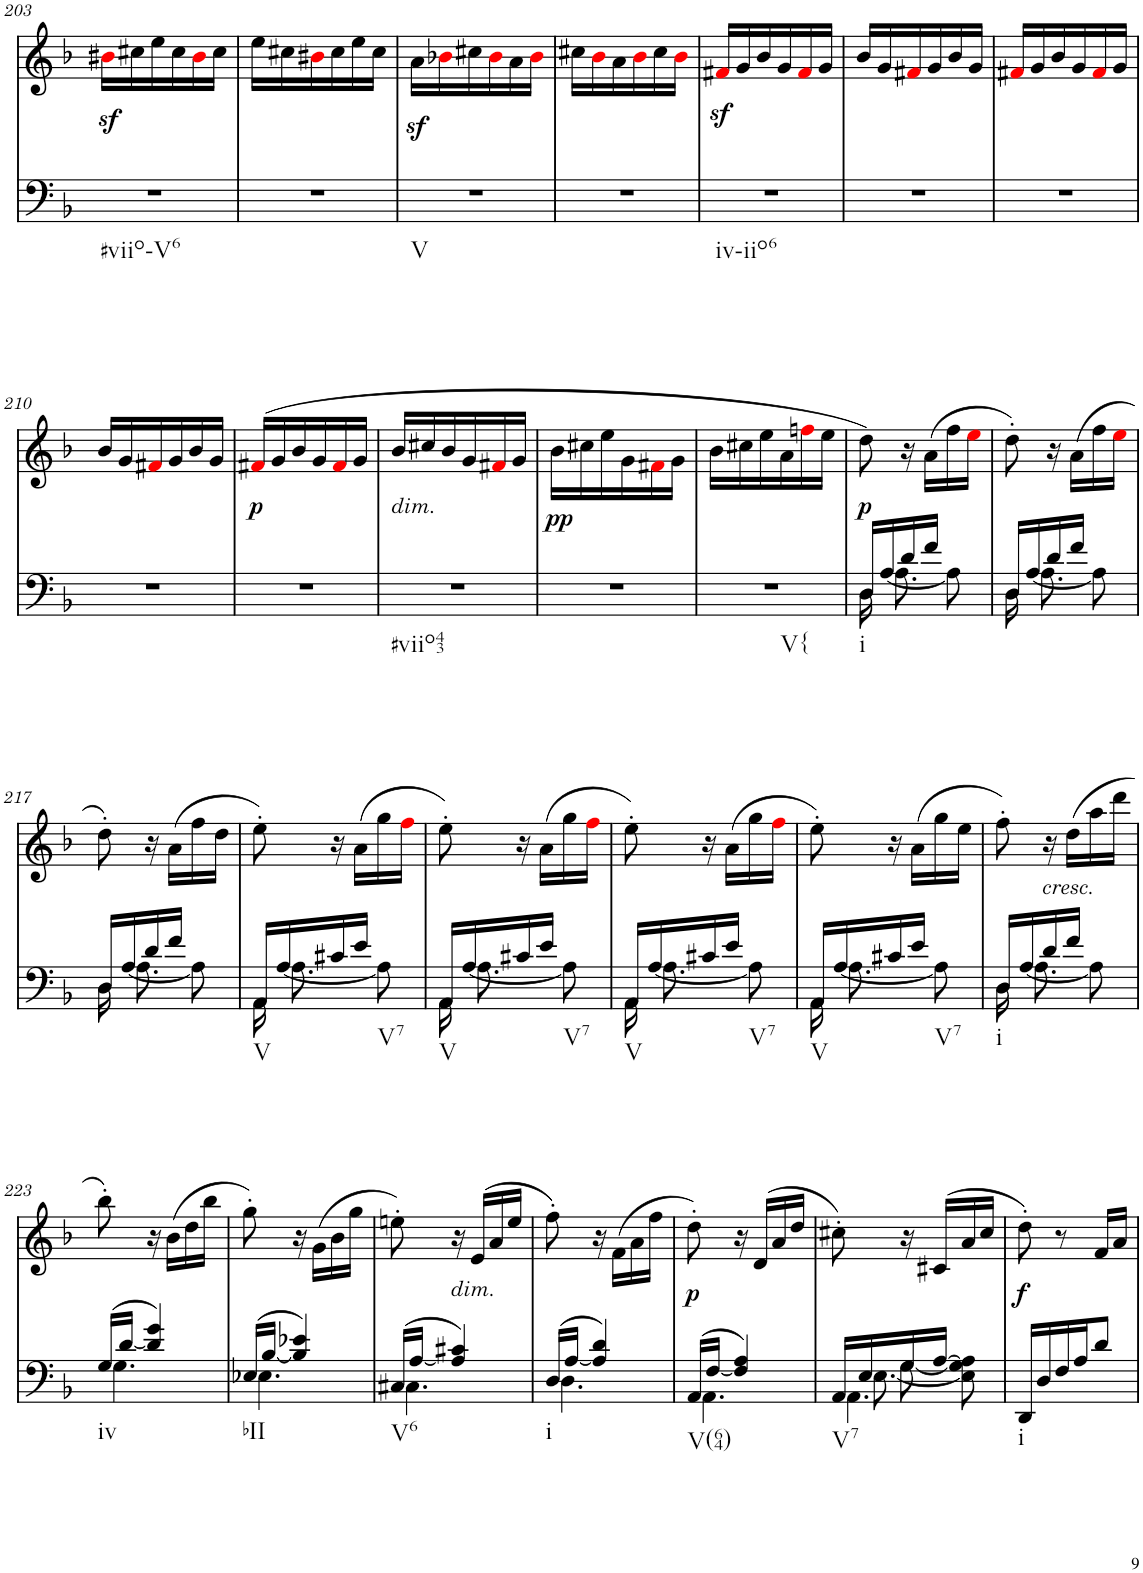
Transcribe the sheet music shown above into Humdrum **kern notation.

**kern	**dynam	**kern	**text	**dynam
*part2	*part2	*part1	*part1	*part1
*staff2	*staff2	*staff1	*staff1	*staff1
*I"Piano	*	*I"Piano	*	*
*I'Pno	*	*I'Pno	*	*
!!LO:PB:g=z
*clefF4	*	*clefG2	*	*
*k[b-]	*	*k[b-]	*	*
*d:	*	*d:	*	*
*M3/8	*	*M3/8	*	*
=203	=203	=203	=203	=203
!LO:TX:b:t=#viio-V6	!	!	!	!
4.r	.	16b#Xz<i\LL	.	.
.	.	16cc#X\	.	.
.	.	16ee\	.	.
.	.	16cc#\	.	.
.	.	16b#i\	.	.
.	.	16cc#\JJ	.	.
=204	=204	=204	=204	=204
4.r	.	16ee\LL	.	.
.	.	16cc#X\	.	.
.	.	16b#Xi\	.	.
.	.	16cc#\	.	.
.	.	16ee\	.	.
.	.	16cc#\JJ	.	.
=205	=205	=205	=205	=205
!LO:TX:b:t=V	!	!	!	!
4.r	.	16az<\LL	.	.
.	.	16b-Xi\	.	.
.	.	16cc#X\	.	.
.	.	16b-i\	.	.
.	.	16a\	.	.
.	.	16b-i\JJ	.	.
=206	=206	=206	=206	=206
4.r	.	16cc#X\LL	.	.
.	.	16b-i\	.	.
.	.	16a\	.	.
.	.	16b-i\	.	.
.	.	16cc#\	.	.
.	.	16b-i\JJ	.	.
=207	=207	=207	=207	=207
!LO:TX:b:t=iv-iio6	!	!	!	!
4.r	.	16f#Xz<i/LL	.	.
.	.	16g/	.	.
.	.	16b-/	.	.
.	.	16g/	.	.
.	.	16f#i/	.	.
.	.	16g/JJ	.	.
=208	=208	=208	=208	=208
4.r	.	16b-/LL	.	.
.	.	16g/	.	.
.	.	16f#Xi/	.	.
.	.	16g/	.	.
.	.	16b-/	.	.
.	.	16g/JJ	.	.
=209	=209	=209	=209	=209
!	!	!	!LO:LY:b	!
4.r	.	16f#Xi/LL	>	.
.	.	16g/	.	.
.	.	16b-/	.	.
.	.	16g/	.	.
.	.	16f#i/	.	.
.	.	16g/JJ	.	.
!!LO:LB:g=z
=210	=210	=210	=210	=210
4.r	.	16b-/LL	.	.
.	.	16g/	.	.
.	.	16f#Xi/	.	.
.	.	16g/	.	.
.	.	16b-/	.	.
.	.	16g/JJ	.	.
=211	=211	=211	=211	=211
!	!	!	!LO:LY:b	!LO:DY:b
4.r	.	(16f#Xi/LL	p	p
.	.	16g/	.	.
.	.	16b-/	.	.
.	.	16g/	.	.
.	.	16f#i/	.	.
.	.	16g/JJ	.	.
=212	=212	=212	=212	=212
!	!	!LO:TX:b:i:t=dim.	!	!
!LO:TX:b:t=#viio43	!	!	!	!
!	!	!	!LO:LY:b	!
4.r	.	16b-/LL	>	.
.	.	16cc#X/	.	.
.	.	16b-/	.	.
.	.	16g/	.	.
.	.	16f#Xi/	.	.
.	.	16g/JJ	.	.
=213	=213	=213	=213	=213
!	!LO:DY:a	!	!	!
4.r	pp	16b-\LL	.	.
.	.	16cc#X\	.	.
.	.	16ee\	.	.
!	!	!	!LO:LY:b	!
.	.	16g\	pp	.
.	.	16f#Xi\	.	.
.	.	16g\JJ	.	.
=214	=214	=214	=214	=214
!LO:TX:b:t=V{	!	!	!	!
4.r	.	16b-\LL	.	.
.	.	16cc#X\	.	.
.	.	16ee\	.	.
.	.	16a\	.	.
.	.	16ffni\	.	.
.	.	16ee\JJ	.	.
=215	=215	=215	=215	=215
*^	*	*	*	*
!LO:TX:b:t=i	!	!	!	!	!
!	!	!	!	!LO:LY:b	!LO:DY:b
16D/LL	16D\	.	8dd\)	p	p
[<16A/	8.A\	.	.	.	.
16d/	.	.	16r	.	.
16f/JJ	.	.	(16a\LL	.	.
8A\]	8ryy	.	16ff\	.	.
.	.	.	16eei\JJ	.	.
=216	=216	=216	=216	=216	=216
16D/LL	16D\	.	8dd'\)	.	.
[<16A/	8.A\	.	.	.	.
16d/	.	.	16r	.	.
16f/JJ	.	.	(16a\LL	.	.
8A\]	8ryy	.	16ff\	.	.
.	.	.	16eei\JJ	.	.
!!LO:LB:g=z
=217	=217	=217	=217	=217	=217
16D/LL	16D\	.	8dd'\)	.	.
[<16A/	8.A\	.	.	.	.
16d/	.	.	16r	.	.
16f/JJ	.	.	(16a\LL	.	.
8A\]	8ryy	.	16ff\	.	.
.	.	.	16dd\JJ	.	.
=218	=218	=218	=218	=218	=218
!LO:TX:b:t=V	!	!	!	!	!
16AA/LL	16AA\	.	8ee'\)	.	.
[<16A/	8.A\	.	.	.	.
16c#X/	.	.	16r	.	.
16e/JJ	.	.	(16a\LL	.	.
!LO:TX:b:t=V7	!	!	!	!	!
8A\]	8ryy	.	16gg\	.	.
.	.	.	16ffi\JJ	.	.
=219	=219	=219	=219	=219	=219
!LO:TX:b:t=V	!	!	!	!	!
16AA/LL	16AA\	.	8ee'\)	.	.
[<16A/	8.A\	.	.	.	.
16c#X/	.	.	16r	.	.
16e/JJ	.	.	(16a\LL	.	.
!LO:TX:b:t=V7	!	!	!	!	!
8A\]	8ryy	.	16gg\	.	.
.	.	.	16ffi\JJ	.	.
=220	=220	=220	=220	=220	=220
!LO:TX:b:t=V	!	!	!	!	!
16AA/LL	16AA\	.	8ee'\)	.	.
[<16A/	8.A\	.	.	.	.
16c#X/	.	.	16r	.	.
16e/JJ	.	.	(16a\LL	.	.
!LO:TX:b:t=V7	!	!	!	!	!
8A\]	8ryy	.	16gg\	.	.
.	.	.	16ffi\JJ	.	.
=221	=221	=221	=221	=221	=221
!LO:TX:b:t=V	!	!	!	!	!
16AA/LL	16AA\	.	8ee'\)	.	.
[<16A/	8.A\	.	.	.	.
16c#X/	.	.	16r	.	.
16e/JJ	.	.	(16a\LL	.	.
!LO:TX:b:t=V7	!	!	!	!	!
8A\]	8ryy	.	16gg\	.	.
.	.	.	16ee\JJ	.	.
=222	=222	=222	=222	=222	=222
!LO:TX:b:t=i	!	!	!	!	!
16D/LL	16D\	.	8ff'\)	.	.
[<16A/	8.A\	.	.	.	.
!	!	!	!LO:TX:b:i:t=cresc.	!	!
16d/	.	.	16r	.	.
16f/JJ	.	.	(16dd\LL	.	.
8A\]	8ryy	.	16aa\	.	.
.	.	.	16ddd\JJ	.	.
!!LO:LB:g=z
=223	=223	=223	=223	=223	=223
!LO:TX:b:t=iv	!	!	!	!	!
(16G/LL	4.G\	.	8bb-'\)	.	.
[<16d/JJ	.	.	.	.	.
4d/] 4g/)	.	.	16r	.	.
.	.	.	(16b-\LL	.	.
.	.	.	16dd\	.	.
.	.	.	16bb-\JJ	.	.
=224	=224	=224	=224	=224	=224
!LO:TX:b:t=bII	!	!	!	!	!
(16E-X/LL	4.E-\	.	8gg'\)	.	.
[<16B-/JJ	.	.	.	.	.
4B-/] 4e-X/)	.	.	16r	.	.
.	.	.	(16g\LL	.	.
.	.	.	16b-\	.	.
.	.	.	16gg\JJ	.	.
=225	=225	=225	=225	=225	=225
!LO:TX:b:t=V6	!	!	!	!	!
(16C#X/LL	4.C#\	.	8een'\)	.	.
[<16A/JJ	.	.	.	.	.
!	!	!	!LO:TX:b:i:t=dim.	!	!
4A/] 4c#X/)	.	.	16r	.	.
.	.	.	(>16e/LL	.	.
.	.	.	16a/	.	.
.	.	.	16ee/JJ	.	.
=226	=226	=226	=226	=226	=226
!LO:TX:b:t=i	!	!	!	!	!
(16D/LL	4.D\	.	8ff'\)	.	.
[<16A/JJ	.	.	.	.	.
4A/] 4d/)	.	.	16r	.	.
.	.	.	(16f\LL	.	.
.	.	.	16a\	.	.
.	.	.	16ff\JJ	.	.
=227	=227	=227	=227	=227	=227
!LO:TX:b:t=V(64)	!	!	!	!	!
!	!	!	!	!LO:LY:b	!LO:DY:b
(16AA/LL	4.AA\	.	8dd'\)	p	p
[<16F/JJ	.	.	.	.	.
4F/] 4A/)	.	.	16r	.	.
.	.	.	(>16d/LL	.	.
.	.	.	16a/	.	.
.	.	.	16dd/JJ	.	.
=228	=228	=228	=228	=228	=228
*^	*^	*	*	*	*
!LO:TX:b:t=V7	!	!	!	!	!	!	!
16AA/LL	4.AA\	16ryy	8ryy	.	8cc#X'\)	.	.
[<16E/	.	8.E\	.	.	.	.	.
[<16G/	.	.	8G\	.	16r	.	.
[16A/JJ	.	.	.	.	(>16c#X/LL	.	.
8E\] 8G\] 8A\]	.	8ryy	8ryy	.	16a/	.	.
.	.	.	.	.	16cc#/JJ	.	.
*v	*v	*v	*v	*	*	*	*
=229	=229	=229	=229	=229
!LO:TX:b:t=i	!	!	!	!
!	!	!	!LO:LY:b	!LO:DY:b
16DD/LL	.	8dd'\)	f	f
16D/	.	.	.	.
16F/	.	8r	.	.
16A/J	.	.	.	.
8d/J	.	16f/LL	.	.
.	.	16a/JJ	.	.
=	=	=	=	=
*-	*-	*-	*-	*-
